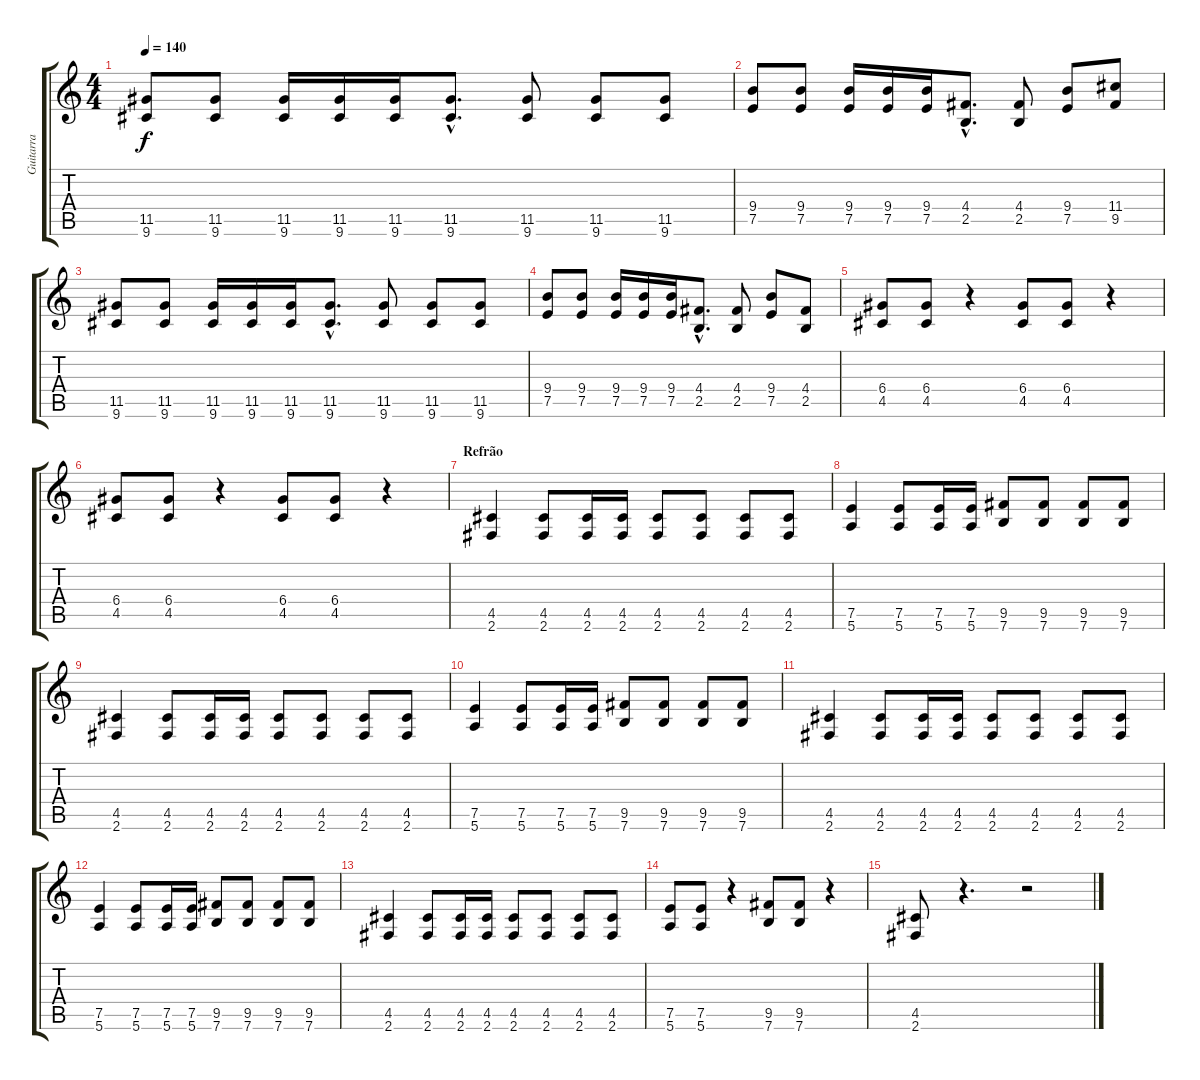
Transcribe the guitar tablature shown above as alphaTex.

\track ("Guitarra" "Guitarra") {instrument distortionguitar}
\staff {score tabs}
\tuning (E4 B3 G3 D3 A2 E2) {hide}
\ts (4 4)
\tempo 140
\clef g2
\ks c
(11.5 9.6).8{dy f} (11.5 9.6).8 (11.5 9.6).16 (11.5 9.6).16 (11.5 9.6).16 (11.5{hac} 9.6{hac}).8{d} (11.5 9.6).8 (11.5 9.6).8 (11.5 9.6).8 |
(9.4 7.5).8 (9.4 7.5).8 (9.4 7.5).16 (9.4 7.5).16 (9.4 7.5).16 (4.4{hac} 2.5{hac}).8{d} (4.4 2.5).8 (9.4 7.5).8 (11.4 9.5).8 |
(11.5 9.6).8 (11.5 9.6).8 (11.5 9.6).16 (11.5 9.6).16 (11.5 9.6).16 (11.5{hac} 9.6{hac}).8{d} (11.5 9.6).8 (11.5 9.6).8 (11.5 9.6).8 |
(9.4 7.5).8 (9.4 7.5).8 (9.4 7.5).16 (9.4 7.5).16 (9.4 7.5).16 (4.4{hac} 2.5{hac}).8{d} (4.4 2.5).8 (9.4 7.5).8 (4.4 2.5).8 |
(6.4 4.5).8 (6.4 4.5).8 r.4 (6.4 4.5).8 (6.4 4.5).8 r.4 |
(6.4 4.5).8 (6.4 4.5).8 r.4 (6.4 4.5).8 (6.4 4.5).8 r.4 |
\section ("" "Refrão")
(4.5 2.6).4 (4.5 2.6).8 (4.5 2.6).16 (4.5 2.6).16 (4.5 2.6).8 (4.5 2.6).8 (4.5 2.6).8 (4.5 2.6).8 |
(7.5 5.6).4 (7.5 5.6).8 (7.5 5.6).16 (7.5 5.6).16 (9.5 7.6).8 (9.5 7.6).8 (9.5 7.6).8 (9.5 7.6).8 |
(4.5 2.6).4 (4.5 2.6).8 (4.5 2.6).16 (4.5 2.6).16 (4.5 2.6).8 (4.5 2.6).8 (4.5 2.6).8 (4.5 2.6).8 |
(7.5 5.6).4 (7.5 5.6).8 (7.5 5.6).16 (7.5 5.6).16 (9.5 7.6).8 (9.5 7.6).8 (9.5 7.6).8 (9.5 7.6).8 |
(4.5 2.6).4 (4.5 2.6).8 (4.5 2.6).16 (4.5 2.6).16 (4.5 2.6).8 (4.5 2.6).8 (4.5 2.6).8 (4.5 2.6).8 |
(7.5 5.6).4 (7.5 5.6).8 (7.5 5.6).16 (7.5 5.6).16 (9.5 7.6).8 (9.5 7.6).8 (9.5 7.6).8 (9.5 7.6).8 |
(4.5 2.6).4 (4.5 2.6).8 (4.5 2.6).16 (4.5 2.6).16 (4.5 2.6).8 (4.5 2.6).8 (4.5 2.6).8 (4.5 2.6).8 |
(7.5 5.6).8 (7.5 5.6).8 r.4 (9.5 7.6).8 (9.5 7.6).8 r.4 |
(4.5 2.6).8 r.4{d} r.2
